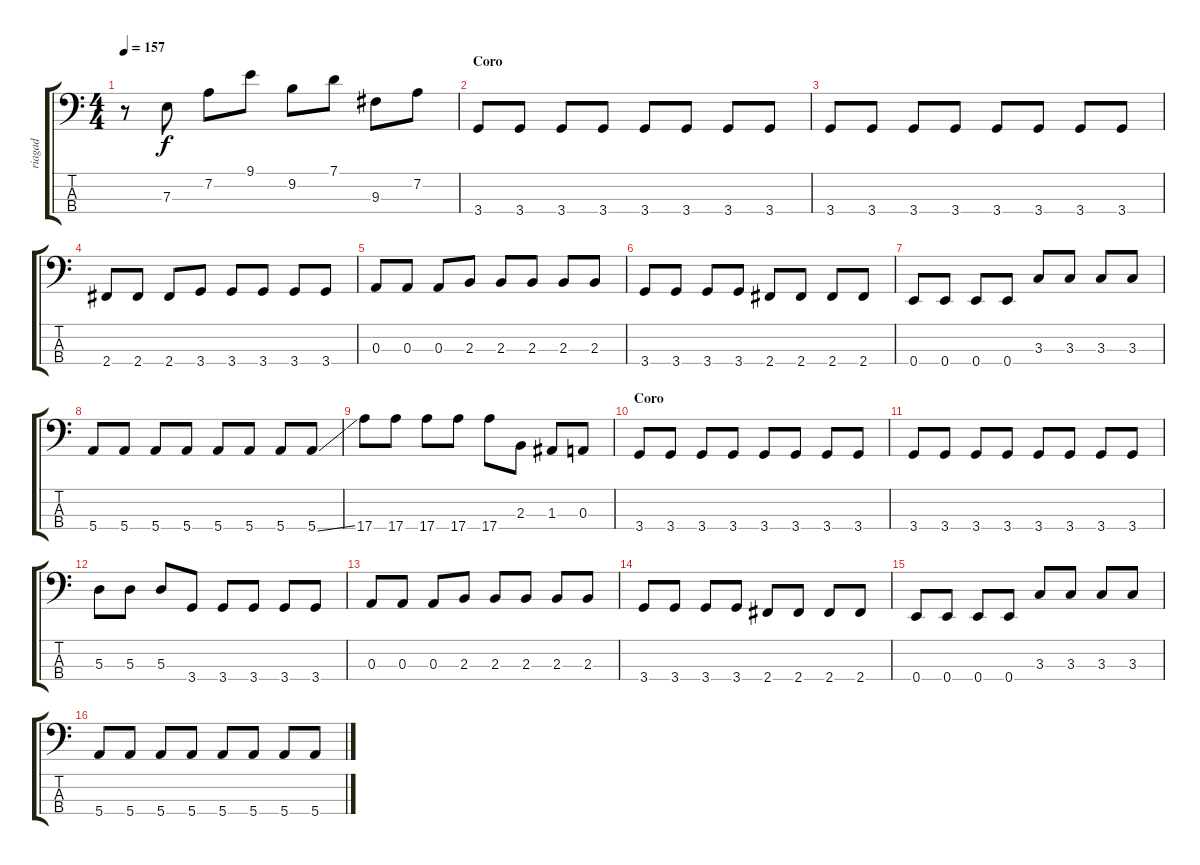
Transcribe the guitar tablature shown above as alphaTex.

\track ("riagada" "riagad") {instrument electricbasspick}
\staff {score tabs}
\tuning (G2 D2 A1 E1) {hide}
\ts (4 4)
\tempo 157
\clef f4
\ks c
r.8{dy f} 7.3.8 7.2.8 9.1.8 9.2.8 7.1.8 9.3.8 7.2.8 |
\section ("" "Coro")
3.4.8 3.4.8 3.4.8 3.4.8 3.4.8 3.4.8 3.4.8 3.4.8 |
3.4.8 3.4.8 3.4.8 3.4.8 3.4.8 3.4.8 3.4.8 3.4.8 |
2.4.8 2.4.8 2.4.8 3.4.8 3.4.8 3.4.8 3.4.8 3.4.8 |
0.3.8 0.3.8 0.3.8 2.3.8 2.3.8 2.3.8 2.3.8 2.3.8 |
3.4.8 3.4.8 3.4.8 3.4.8 2.4.8 2.4.8 2.4.8 2.4.8 |
0.4.8 0.4.8 0.4.8 0.4.8 3.3.8 3.3.8 3.3.8 3.3.8 |
5.4.8 5.4.8 5.4.8 5.4.8 5.4.8 5.4.8 5.4.8 5.4{ss}.8 |
17.4.8 17.4.8 17.4.8 17.4.8 17.4.8 2.3.8 1.3.8 0.3.8 |
\section ("" "Coro")
3.4.8 3.4.8 3.4.8 3.4.8 3.4.8 3.4.8 3.4.8 3.4.8 |
3.4.8 3.4.8 3.4.8 3.4.8 3.4.8 3.4.8 3.4.8 3.4.8 |
5.3.8 5.3.8 5.3.8 3.4.8 3.4.8 3.4.8 3.4.8 3.4.8 |
0.3.8 0.3.8 0.3.8 2.3.8 2.3.8 2.3.8 2.3.8 2.3.8 |
3.4.8 3.4.8 3.4.8 3.4.8 2.4.8 2.4.8 2.4.8 2.4.8 |
0.4.8 0.4.8 0.4.8 0.4.8 3.3.8 3.3.8 3.3.8 3.3.8 |
5.4.8 5.4.8 5.4.8 5.4.8 5.4.8 5.4.8 5.4.8 5.4{ss}.8
